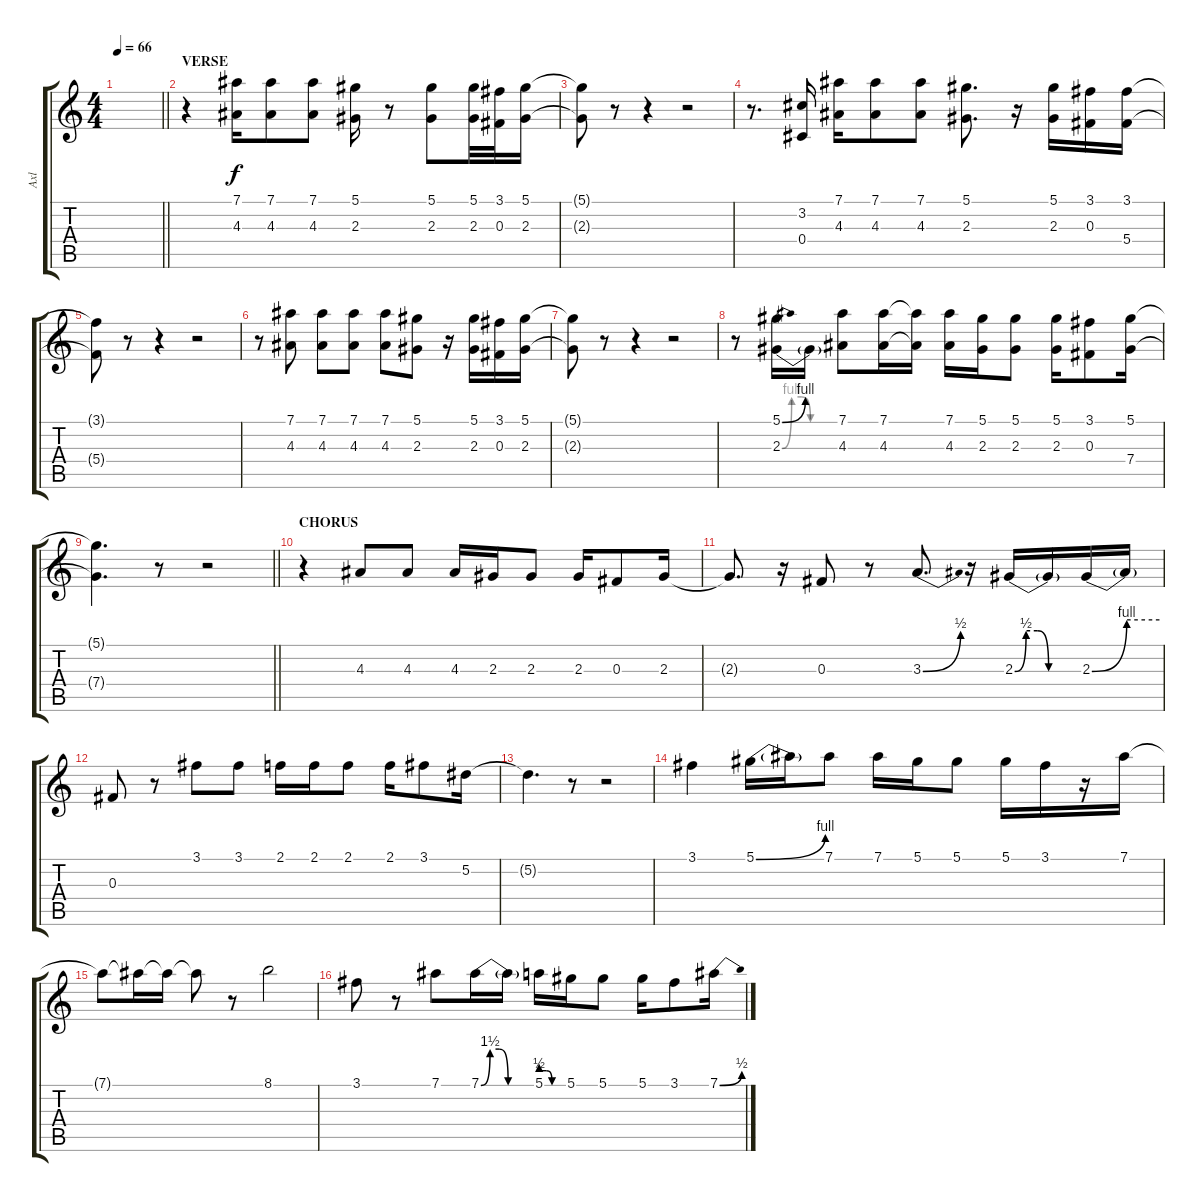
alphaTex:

\track ("Axl" "Axl") {instrument overdrivenguitar}
\staff {score tabs}
\tuning (Eb4 Bb3 Gb3 Db3 Ab2 Eb2) {hide}
\ts (4 4)
\tempo 66
\clef g2
\barLineRight lightlight
\ks c
|
\section ("" "VERSE")
r.4 (7.1 4.3).16{dy f} (7.1 4.3).8 (7.1 4.3).8 (5.1 2.3).16 r.8 (5.1 2.3).8 (5.1 2.3).32 (3.1 0.3).32 (5.1 2.3).16 |
(5.1{t} 2.3{t}).8 r.8 r.4 r.2 |
r.8{d} (3.2 0.4).16 (7.1 4.3).16 (7.1 4.3).8 (7.1 4.3).8 (5.1 2.3).8{d} r.16 (5.1 2.3).16 (3.1 0.3).16 (3.1 5.4).16 |
(3.1{t} 5.4{t}).8 r.8 r.4 r.2 |
r.8 (7.1 4.3).8 (7.1 4.3).8 (7.1 4.3).8 (7.1 4.3).8 (5.1 2.3).8 r.16 (5.1 2.3).16 (3.1 0.3).16 (5.1 2.3).16 |
(5.1{t} 2.3{t}).8 r.8 r.4 r.2 |
r.8 (5.1{be (bend 0 0 60 4)} 2.3{be (custom 0 0 10 4 20 4 30 0 60 0)}).16 2.3{t}.16 (7.1 4.3).8 (7.1 4.3).16 (7.1{t} 4.3{t}).16 (7.1 4.3).16 (5.1 2.3).16 (5.1 2.3).8 (5.1 2.3).16 (3.1 0.3).8 (5.1 7.4).16 |
\barLineRight lightlight
(5.1{t} 7.4{t}).4{d} r.8 r.2 |
\section ("" "CHORUS")
r.4 4.3.8 4.3.8 4.3.16 2.3.16 2.3.8 2.3.16 0.3.8 2.3.16 |
2.3{t}.8{d} r.16 0.3.8 r.8 3.3{be (bend 0 0 60 2)}.8{d} r.16 2.3{be (custom 0 0 10 2 20 2 30 0 60 0)}.16 2.3{t}.16 2.3{be (bend 0 0 60 4)}.16 2.3{be (hold 0 4 60 4) t}.16 |
0.3.8 r.8 3.1.8 3.1.8 2.1.16 2.1.16 2.1.8 2.1.16 3.1.8 5.2.16 |
5.2{t}.4{d} r.8 r.2 |
3.1.4 5.1{be (bend 0 0 60 4)}.16 5.1{t}.16 7.1.8 7.1.16 5.1.16 5.1.8 5.1.16 3.1.16 r.16 7.1.16 |
7.1{t}.8 7.1{t}.16 7.1{t}.16 7.1{t}.8 r.8 8.1.2 |
3.1.8 r.8 7.1.8 7.1{be (custom 0 0 10 6 20 6 30 0 60 0)}.16 7.1{t}.16 5.1{be (custom 0 2 15 2 30 0 60 0)}.16 5.1.16 5.1.8 5.1.16 3.1.8 7.1{be (bend 0 0 60 2)}.16
